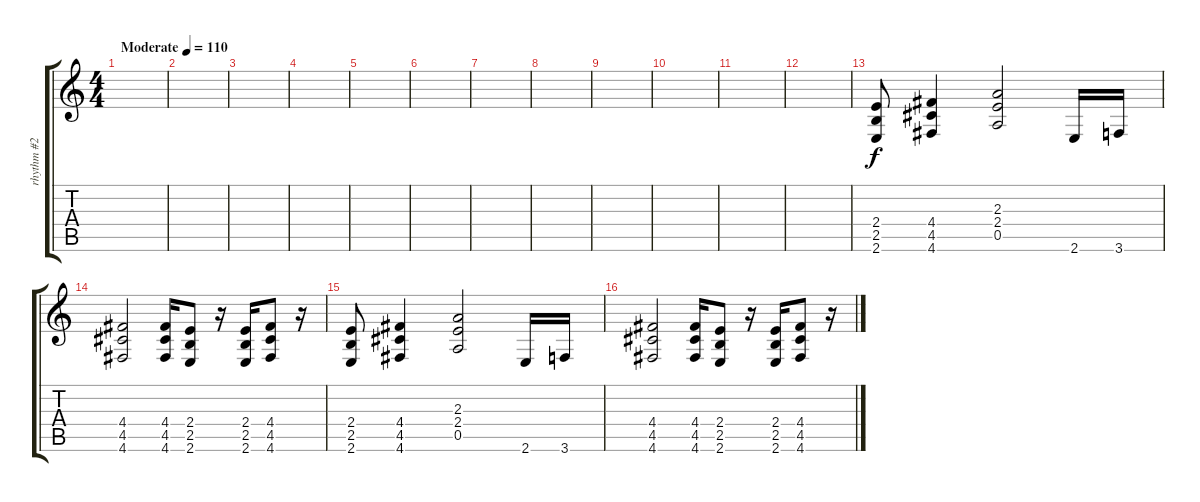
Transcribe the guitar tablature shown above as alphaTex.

\track ("rhythm #2" "rhythm #2") {instrument distortionguitar}
\staff {score tabs}
\tuning (E4 B3 G3 D3 A2 D2) {hide}
\ts (4 4)
\tempo (110 "Moderate")
\clef g2
\ks c
|
|
|
|
|
|
|
|
|
|
|
|
(2.4 2.5 2.6).8{instrument distortionguitar} (4.4 4.5 4.6).4 (2.3 2.4 0.5).2 2.6.16 3.6.16 |
(4.4 4.5 4.6).2 (4.4 4.5 4.6).16 (2.4 2.5 2.6).8 r.16 (2.4 2.5 2.6).16 (4.4 4.5 4.6).8 r.16 |
(2.4 2.5 2.6).8{instrument distortionguitar} (4.4 4.5 4.6).4 (2.3 2.4 0.5).2 2.6.16 3.6.16 |
(4.4 4.5 4.6).2 (4.4 4.5 4.6).16 (2.4 2.5 2.6).8 r.16 (2.4 2.5 2.6).16 (4.4 4.5 4.6).8 r.16
